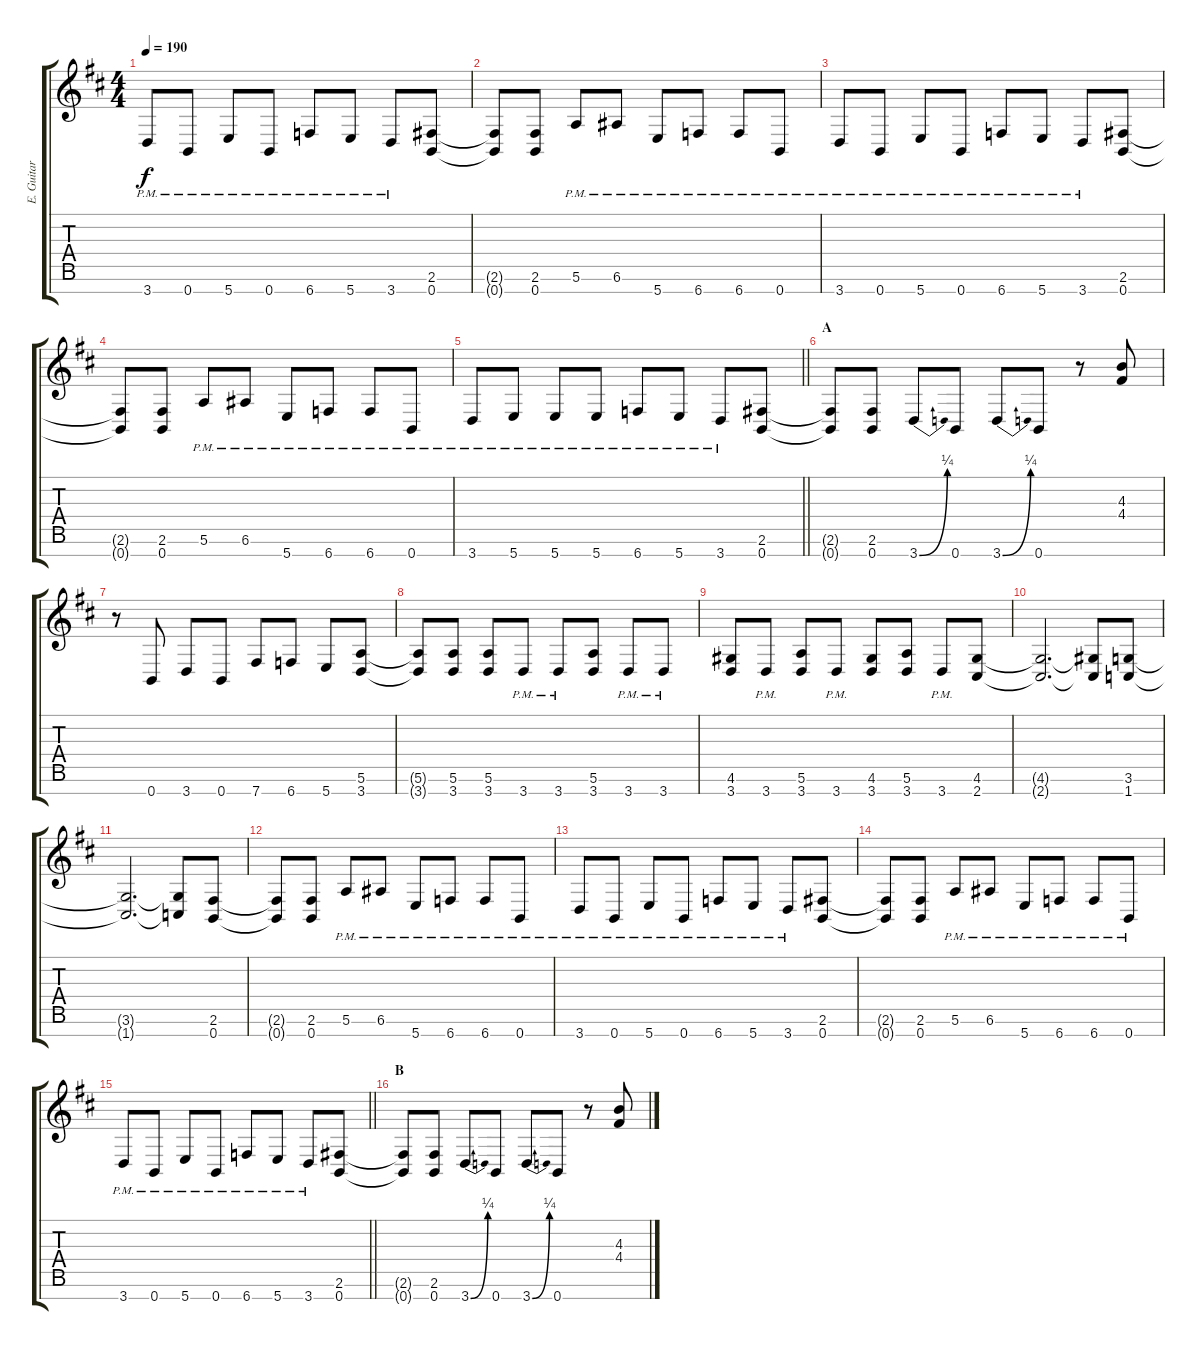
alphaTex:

\track ("E. Guitar I" "E. Guitar ") {instrument overdrivenguitar}
\staff {score tabs}
\tuning (E4 B3 G3 D3 A2 E2 B1) {hide}
\ts (4 4)
\tempo 190
\clef g2
\ks d
3.7{pm}.8{dy f} 0.7{pm}.8 5.7{pm}.8 0.7{pm}.8 6.7{pm}.8 5.7{pm}.8 3.7{pm}.8 (2.6 0.7).8 |
(2.6{t} 0.7{t}).8 (2.6 0.7).8 5.6{pm}.8 6.6{pm}.8 5.7{pm}.8 6.7{pm}.8 6.7{pm}.8 0.7{pm}.8 |
3.7{pm}.8 0.7{pm}.8 5.7{pm}.8 0.7{pm}.8 6.7{pm}.8 5.7{pm}.8 3.7{pm}.8 (2.6 0.7).8 |
(2.6{t} 0.7{t}).8 (2.6 0.7).8 5.6{pm}.8 6.6{pm}.8 5.7{pm}.8 6.7{pm}.8 6.7{pm}.8 0.7{pm}.8 |
\barLineRight lightlight
3.7{pm}.8 5.7{pm}.8 5.7{pm}.8 5.7{pm}.8 6.7{pm}.8 5.7{pm}.8 3.7{pm}.8 (2.6 0.7).8 |
\section ("" "A")
(2.6{t} 0.7{t}).8 (2.6 0.7).8 3.7{be (bend 0 0 60 1)}.8 0.7.8 3.7{be (bend 0 0 60 1)}.8 0.7.8 r.8 (4.3 4.4).8 |
r.8 0.7.8 3.7.8 0.7.8 7.7.8 6.7.8 5.7.8 (5.6 3.7).8 |
(5.6{t} 3.7{t}).8 (5.6 3.7).8 (5.6 3.7).8 3.7{pm}.8 3.7{pm}.8 (5.6 3.7).8 3.7{pm}.8 3.7{pm}.8 |
(4.6 3.7).8 3.7{pm}.8 (5.6 3.7).8 3.7{pm}.8 (4.6 3.7).8 (5.6 3.7).8 3.7{pm}.8 (4.6 2.7).8 |
(4.6{t} 2.7{t}).2{d} (4.6{t} 2.7{t}).8 (3.6 1.7).8 |
(3.6{t} 1.7{t}).2{d} (3.6{t} 1.7{t}).8 (2.6 0.7).8 |
(2.6{t} 0.7{t}).8 (2.6 0.7).8 5.6{pm}.8 6.6{pm}.8 5.7{pm}.8 6.7{pm}.8 6.7{pm}.8 0.7{pm}.8 |
3.7{pm}.8 0.7{pm}.8 5.7{pm}.8 0.7{pm}.8 6.7{pm}.8 5.7{pm}.8 3.7{pm}.8 (2.6 0.7).8 |
(2.6{t} 0.7{t}).8 (2.6 0.7).8 5.6{pm}.8 6.6{pm}.8 5.7{pm}.8 6.7{pm}.8 6.7{pm}.8 0.7{pm}.8 |
\barLineRight lightlight
3.7{pm}.8 0.7{pm}.8 5.7{pm}.8 0.7{pm}.8 6.7{pm}.8 5.7{pm}.8 3.7{pm}.8 (2.6 0.7).8 |
\section ("" "B")
(2.6{t} 0.7{t}).8 (2.6 0.7).8 3.7{be (bend 0 0 60 1)}.8 0.7.8 3.7{be (bend 0 0 60 1)}.8 0.7.8 r.8 (4.3 4.4).8
